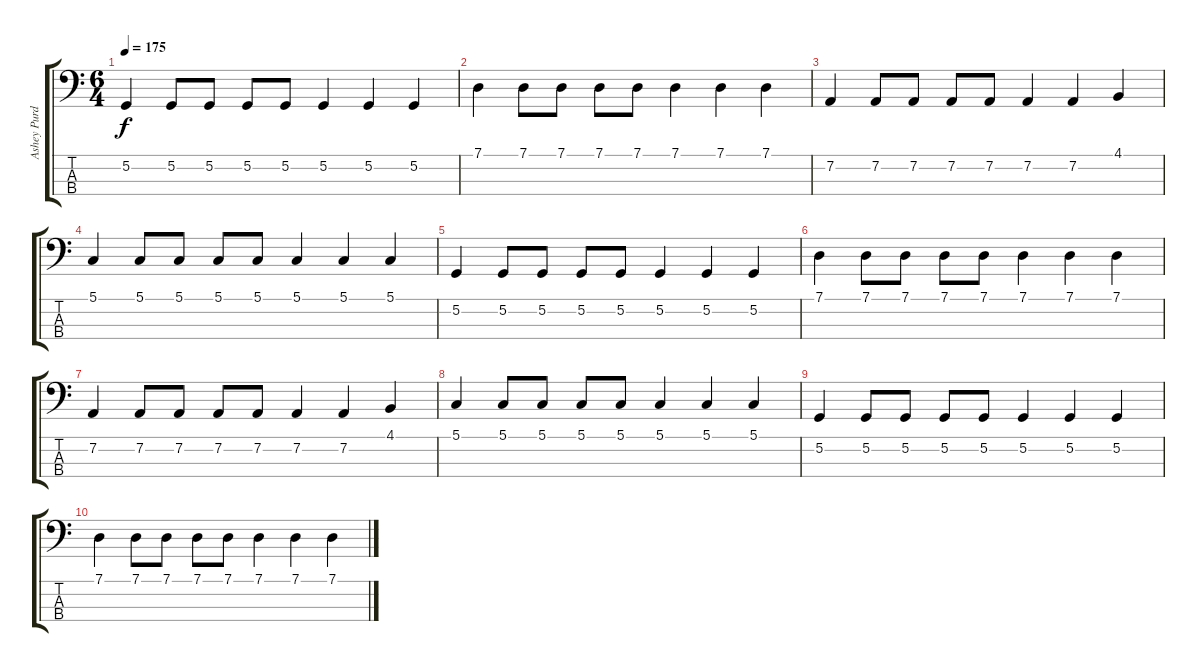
\track ("Ashey Purdy" "Ashey Purd") {instrument electricbasspick}
\staff {score tabs}
\tuning (G1 D1 A0 E0) {hide}
\ts (6 4)
\tempo 175
\clef f4
\ks c
5.2.4{dy f} 5.2.8 5.2.8 5.2.8 5.2.8 5.2.4 5.2.4 5.2.4 |
7.1.4 7.1.8 7.1.8 7.1.8 7.1.8 7.1.4 7.1.4 7.1.4 |
7.2.4 7.2.8 7.2.8 7.2.8 7.2.8 7.2.4 7.2.4 4.1.4 |
5.1.4 5.1.8 5.1.8 5.1.8 5.1.8 5.1.4 5.1.4 5.1.4 |
5.2.4 5.2.8 5.2.8 5.2.8 5.2.8 5.2.4 5.2.4 5.2.4 |
7.1.4 7.1.8 7.1.8 7.1.8 7.1.8 7.1.4 7.1.4 7.1.4 |
7.2.4 7.2.8 7.2.8 7.2.8 7.2.8 7.2.4 7.2.4 4.1.4 |
5.1.4 5.1.8 5.1.8 5.1.8 5.1.8 5.1.4 5.1.4 5.1.4 |
5.2.4 5.2.8 5.2.8 5.2.8 5.2.8 5.2.4 5.2.4 5.2.4 |
7.1.4 7.1.8 7.1.8 7.1.8 7.1.8 7.1.4 7.1.4 7.1.4
